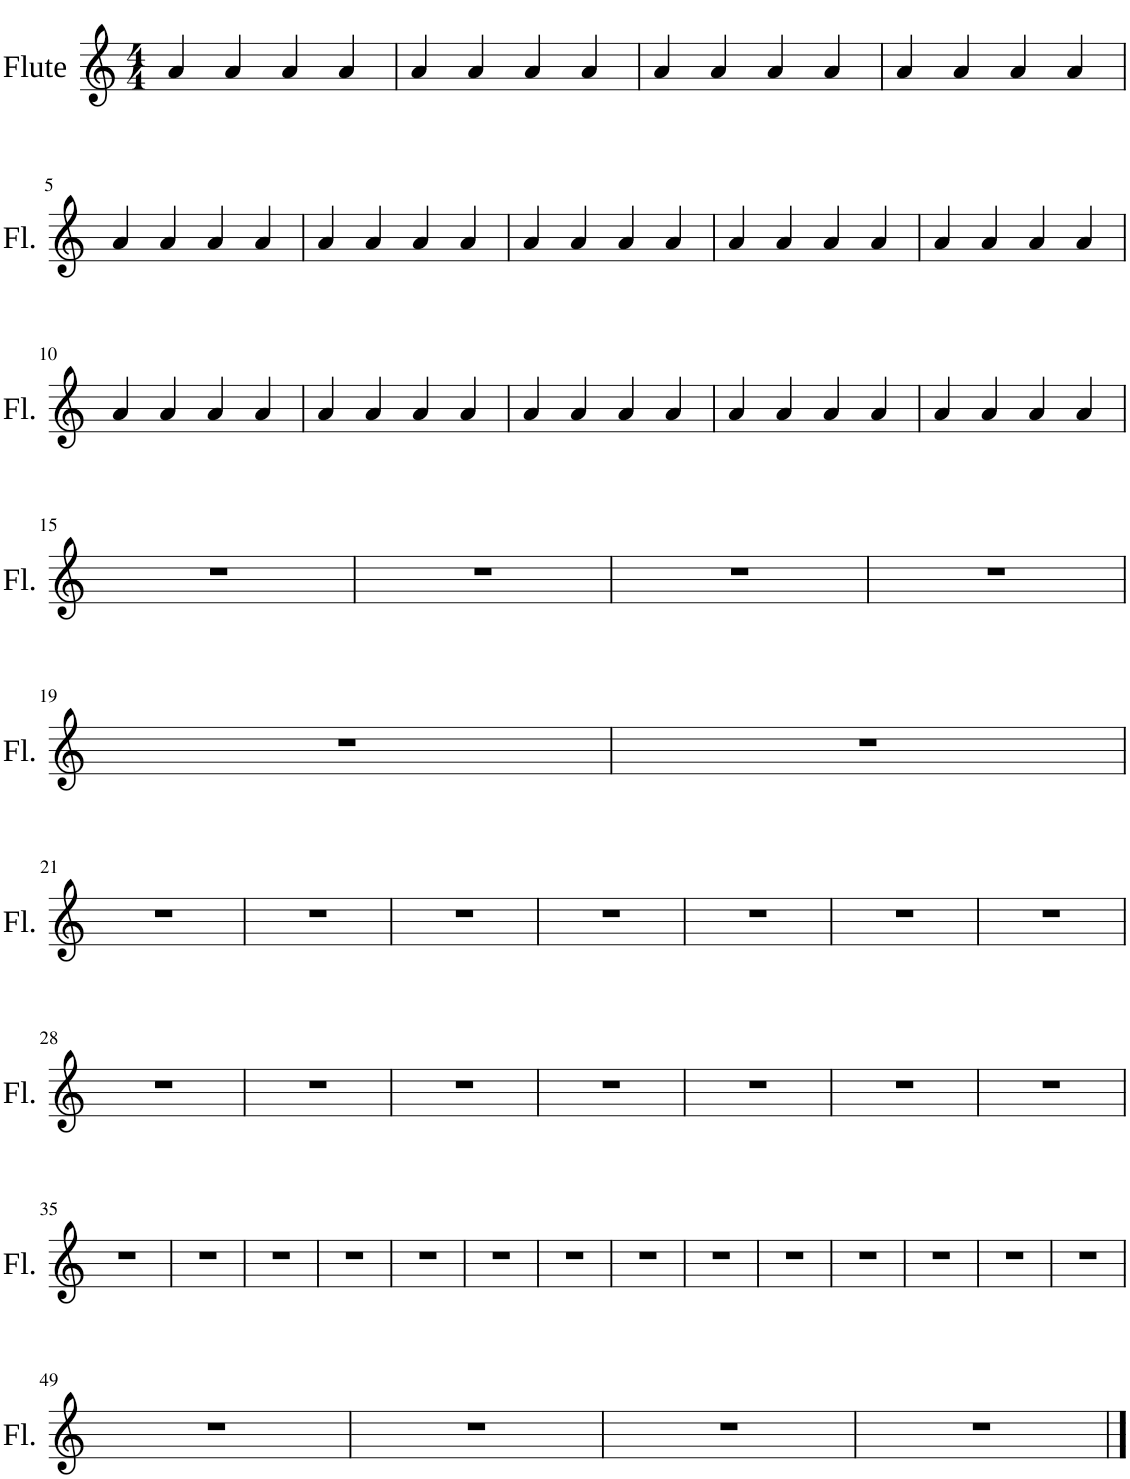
**kern
*part1
*staff1
*I"Flute
*I'Fl.
*clefG2
*k[]
*M4/4
=1
4a/
4a/
4a/
4a/
=2
4a/
4a/
4a/
4a/
=3
4a/
4a/
4a/
4a/
=4
4a/
4a/
4a/
4a/
!!LO:LB:g=z
=5
4a/
4a/
4a/
4a/
=6
4a/
4a/
4a/
4a/
=7
4a/
4a/
4a/
4a/
=8
4a/
4a/
4a/
4a/
=9
4a/
4a/
4a/
4a/
!!LO:LB:g=z
=10
4a/
4a/
4a/
4a/
=11
4a/
4a/
4a/
4a/
=12
4a/
4a/
4a/
4a/
=13
4a/
4a/
4a/
4a/
=14
4a/
4a/
4a/
4a/
!!LO:LB:g=z
=15
1r
=16
1r
=17
1r
=18
1r
!!LO:LB:g=z
=19
1r
=20
1r
!!LO:LB:g=z
=21
1r
=22
1r
=23
1r
=24
1r
=25
1r
=26
1r
=27
1r
!!LO:LB:g=z
=28
1r
=29
1r
=30
1r
=31
1r
=32
1r
=33
1r
=34
1r
!!LO:LB:g=z
=35
1r
=36
1r
=37
1r
=38
1r
=39
1r
=40
1r
=41
1r
=42
1r
=43
1r
=44
1r
=45
1r
=46
1r
=47
1r
=48
1r
!!LO:LB:g=z
=49
1r
=50
1r
=51
1r
=52
1r
==
*-
